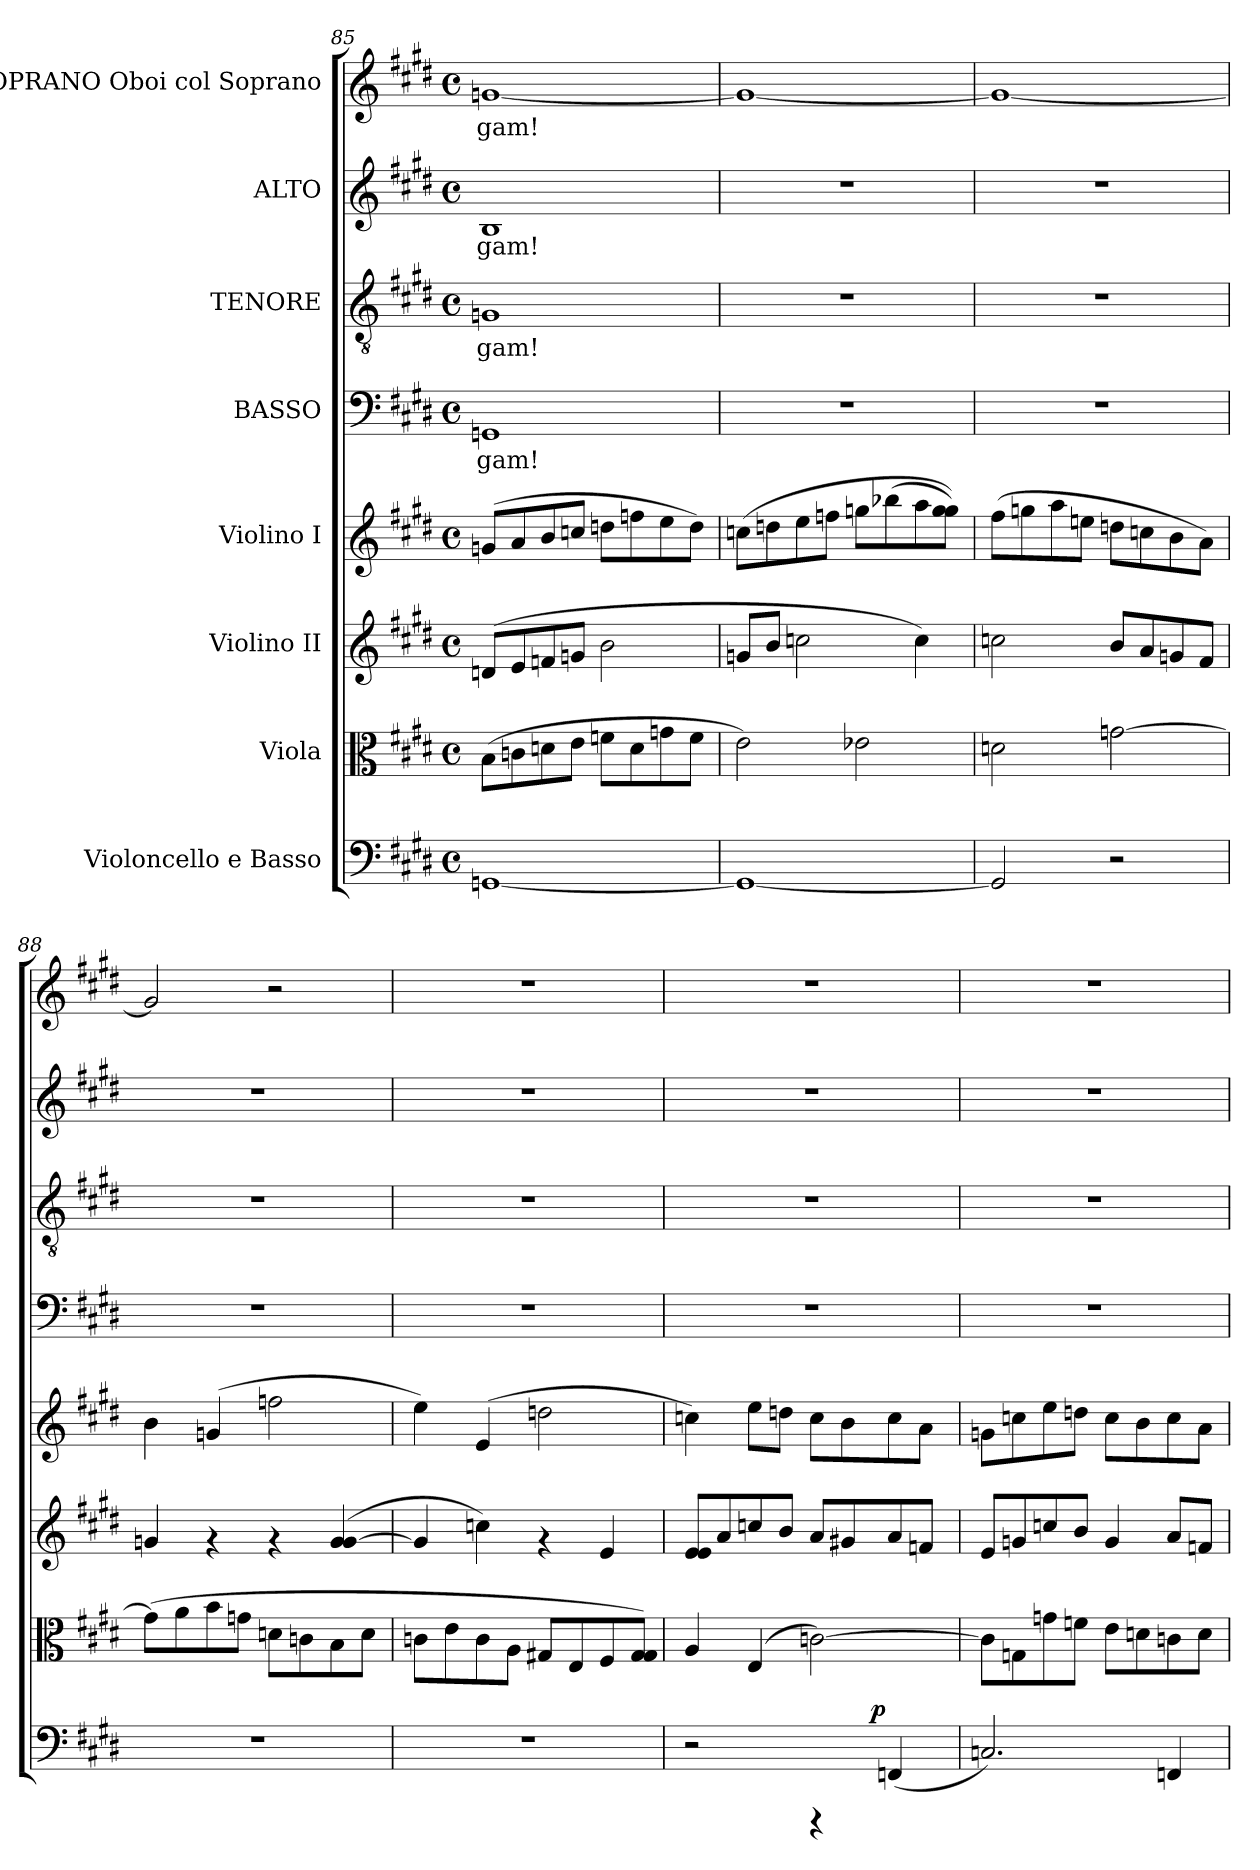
**kern	**dynam	**kern	**kern	**kern	**kern	**text	**kern	**text	**kern	**text	**kern	**text
*part8	*part8	*part7	*part6	*part5	*part4	*part4	*part3	*part3	*part2	*part2	*part1	*part1
*staff8	*staff8	*staff7	*staff6	*staff5	*staff4	*staff4	*staff3	*staff3	*staff2	*staff2	*staff1	*staff1
*I"Violoncello  e Basso	*	*I"Viola	*I"Violino II	*I"Violino I	*I"BASSO	*	*I"TENORE	*	*I"ALTO	*	*I"SOPRANO  Oboi col Soprano	*
!!LO:PB:g=z
*clefF4	*	*clefC3	*clefG2	*clefG2	*clefF4	*	*clefGv2	*	*clefG2	*	*clefG2	*
*k[f#c#g#d#]	*	*k[f#c#g#d#]	*k[f#c#g#d#]	*k[f#c#g#d#]	*k[f#c#g#d#]	*	*k[f#c#g#d#]	*	*k[f#c#g#d#]	*	*k[f#c#g#d#]	*
*E:	*	*E:	*E:	*E:	*E:	*	*E:	*	*E:	*	*E:	*
*M4/4	*	*M4/4	*M4/4	*M4/4	*M4/4	*	*M4/4	*	*M4/4	*	*M4/4	*
*met(c)	*	*met(c)	*met(c)	*met(c)	*met(c)	*	*met(c)	*	*met(c)	*	*met(c)	*
=85	=85	=85	=85	=85	=85	=85	=85	=85	=85	=85	=85	=85
!	!	!	!	!	!	!LO:LY:b:cj	!	!LO:LY:b:cj	!	!LO:LY:b:cj	!	!LO:LY:b:cj
[<1GGn	.	(>8B\L	(>8dn/L	(>8gn/L	1GGn	-gam!	1Gn	-gam!	1B	gam!	[<1gn	-gam!
.	.	8cn\	8e/	8a/	.	.	.	.	.	.	.	.
.	.	8dn\	8fn/	8b/	.	.	.	.	.	.	.	.
.	.	8e\J	8gn/J	8ccn/J	.	.	.	.	.	.	.	.
.	.	8fn\L	2b\	8ddn\L	.	.	.	.	.	.	.	.
.	.	8d\	.	8ffn\	.	.	.	.	.	.	.	.
.	.	8gn\	.	8ee\	.	.	.	.	.	.	.	.
.	.	8f\J	.	8dd\J)	.	.	.	.	.	.	.	.
=86	=86	=86	=86	=86	=86	=86	=86	=86	=86	=86	=86	=86
1GG_<	.	2e\)	8gn/L	(>8ccn\L	1r	.	1r	.	1r	.	1g_<	.
.	.	.	8b/J	8ddn\	.	.	.	.	.	.	.	.
.	.	.	2ccn\	8ee\	.	.	.	.	.	.	.	.
.	.	.	.	8ffn\J	.	.	.	.	.	.	.	.
.	.	2e-X\	.	8ggn\L	.	.	.	.	.	.	.	.
.	.	.	.	(<8bb-X\	.	.	.	.	.	.	.	.
.	.	.	4cc\)	8aa\	.	.	.	.	.	.	.	.
.	.	.	.	8gg\ 8gg\J))	.	.	.	.	.	.	.	.
=87	=87	=87	=87	=87	=87	=87	=87	=87	=87	=87	=87	=87
2GG/]	.	2dn\	2ccn\	(>8ff#\L	1r	.	1r	.	1r	.	1g_<	.
.	.	.	.	8ggn\	.	.	.	.	.	.	.	.
.	.	.	.	8aa\	.	.	.	.	.	.	.	.
.	.	.	.	8een\J	.	.	.	.	.	.	.	.
2r	.	[>2gn\	8b/L	8ddn\L	.	.	.	.	.	.	.	.
.	.	.	8a/	8ccn\	.	.	.	.	.	.	.	.
.	.	.	8gn/	8b\	.	.	.	.	.	.	.	.
.	.	.	8f#/J	8a\J)	.	.	.	.	.	.	.	.
=88	=88	=88	=88	=88	=88	=88	=88	=88	=88	=88	=88	=88
1r	.	(>8g\L]	4gn/	4b\	1r	.	1r	.	1r	.	2g/]	.
.	.	8a\	.	.	.	.	.	.	.	.	.	.
.	.	8b\	4rf	(>4gn/	.	.	.	.	.	.	.	.
.	.	8gn\J	.	.	.	.	.	.	.	.	.	.
.	.	8dn\L	4rf	2ffn\	.	.	.	.	.	.	2r	.
.	.	8cn\	.	.	.	.	.	.	.	.	.	.
.	.	8B\	(>4g/ [<4g/	.	.	.	.	.	.	.	.	.
.	.	8d\J	.	.	.	.	.	.	.	.	.	.
=89	=89	=89	=89	=89	=89	=89	=89	=89	=89	=89	=89	=89
1r	.	8cn\L	4g/]	4ee\)	1r	.	1r	.	1r	.	1r	.
.	.	8e\	.	.	.	.	.	.	.	.	.	.
.	.	8c\	4ccn\)	(>4e/	.	.	.	.	.	.	.	.
.	.	8A\J	.	.	.	.	.	.	.	.	.	.
.	.	8G#X/L	4rf	2ddn\	.	.	.	.	.	.	.	.
.	.	8E/	.	.	.	.	.	.	.	.	.	.
.	.	8F#/	4e/	.	.	.	.	.	.	.	.	.
.	.	8G#/ 8G#/J)	.	.	.	.	.	.	.	.	.	.
!!LO:LB:g=z
=90	=90	=90	=90	=90	=90	=90	=90	=90	=90	=90	=90	=90
*^	*	*	*	*	*	*	*	*	*	*	*	*
2r	2ryy	.	4A/	8e/ 8e/L	4ccn\)	1r	.	1r	.	1r	.	1r	.
.	.	.	.	8a/	.	.	.	.	.	.	.	.	.
.	.	.	(>4E/	8ccn/	8ee\L	.	.	.	.	.	.	.	.
.	.	.	.	8b/J	8ddn\J	.	.	.	.	.	.	.	.
4rCCC	8ryy	.	[>2cn\)	8a/L	8cc\L	.	.	.	.	.	.	.	.
.	16ryy	.	.	8g#X/	8b\	.	.	.	.	.	.	.	.
.	64ryy	.	.	.	.	.	.	.	.	.	.	.	.
!	!	!LO:DY:a	!	!	!	!	!	!	!	!	!	!	!
.	4ryy	p	.	.	.	.	.	.	.	.	.	.	.
(<4FFn/	.	.	.	8a/	8cc\	.	.	.	.	.	.	.	.
.	.	.	.	8fn/J	8a\J	.	.	.	.	.	.	.	.
.	32.ryy	.	.	.	.	.	.	.	.	.	.	.	.
*v	*v	*	*	*	*	*	*	*	*	*	*	*	*
=91	=91	=91	=91	=91	=91	=91	=91	=91	=91	=91	=91	=91
2.Cn/)	.	8c\L]	8e/L	8gn\L	1r	.	1r	.	1r	.	1r	.
.	.	8Gn\	8gn/	8ccn\	.	.	.	.	.	.	.	.
.	.	8gn\	8ccn/	8ee\	.	.	.	.	.	.	.	.
.	.	8fn\J	8b/J	8ddn\J	.	.	.	.	.	.	.	.
.	.	8e\L	4g/	8cc\L	.	.	.	.	.	.	.	.
.	.	8dn\	.	8b\	.	.	.	.	.	.	.	.
4FFn/	.	8cn\	8a/L	8cc\	.	.	.	.	.	.	.	.
.	.	8d\J	8fn/J	8a\J	.	.	.	.	.	.	.	.
=	=	=	=	=	=	=	=	=	=	=	=	=
*-	*-	*-	*-	*-	*-	*-	*-	*-	*-	*-	*-	*-
